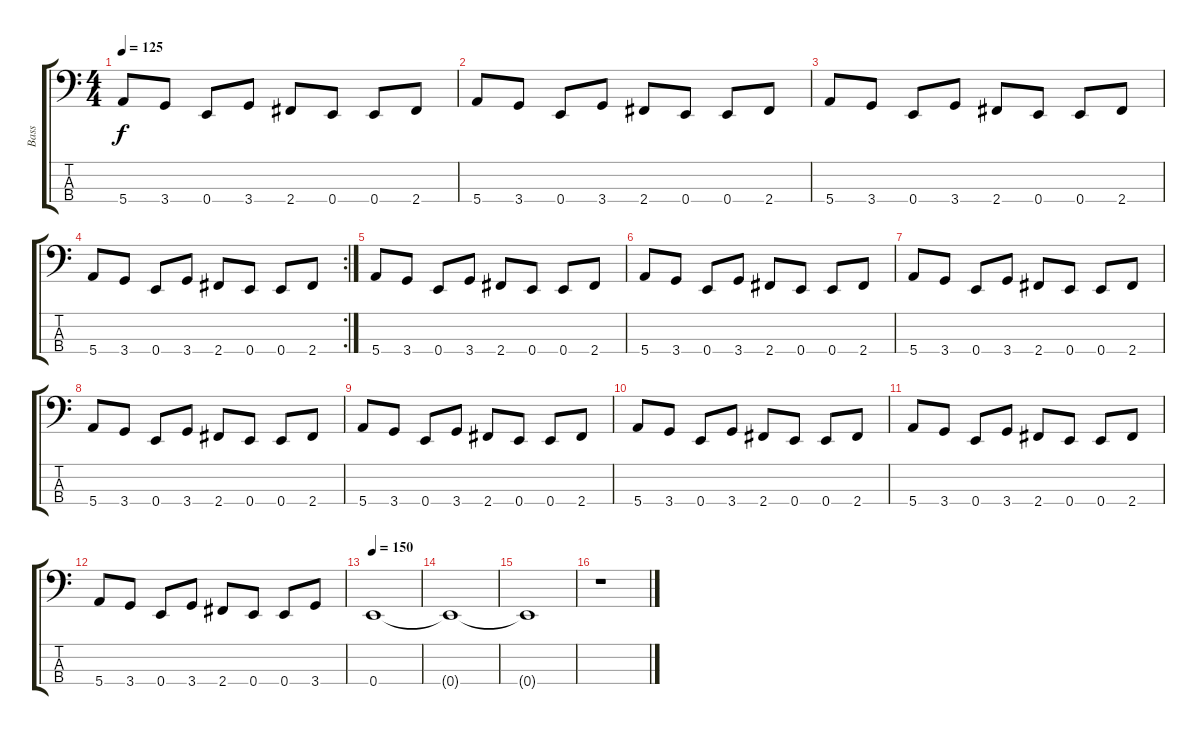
\track ("Bass" "Bass") {instrument electricbassfinger}
\staff {score tabs}
\tuning (G2 D2 A1 E1) {hide}
\ts (4 4)
\tempo 125
\clef f4
\ks c
5.4.8{dy f} 3.4.8 0.4.8 3.4.8 2.4.8 0.4.8 0.4.8 2.4.8 |
5.4.8 3.4.8 0.4.8 3.4.8 2.4.8 0.4.8 0.4.8 2.4.8 |
5.4.8 3.4.8 0.4.8 3.4.8 2.4.8 0.4.8 0.4.8 2.4.8 |
\rc 2
5.4.8 3.4.8 0.4.8 3.4.8 2.4.8 0.4.8 0.4.8 2.4.8 |
5.4.8 3.4.8 0.4.8 3.4.8 2.4.8 0.4.8 0.4.8 2.4.8 |
5.4.8 3.4.8 0.4.8 3.4.8 2.4.8 0.4.8 0.4.8 2.4.8 |
5.4.8 3.4.8 0.4.8 3.4.8 2.4.8 0.4.8 0.4.8 2.4.8 |
5.4.8 3.4.8 0.4.8 3.4.8 2.4.8 0.4.8 0.4.8 2.4.8 |
5.4.8 3.4.8 0.4.8 3.4.8 2.4.8 0.4.8 0.4.8 2.4.8 |
5.4.8 3.4.8 0.4.8 3.4.8 2.4.8 0.4.8 0.4.8 2.4.8 |
5.4.8 3.4.8 0.4.8 3.4.8 2.4.8 0.4.8 0.4.8 2.4.8 |
5.4.8 3.4.8 0.4.8 3.4.8 2.4.8 0.4.8 0.4.8 3.4.8 |
\tempo 150
0.4.1 |
0.4{t}.1 |
0.4{t}.1 |
r.1
